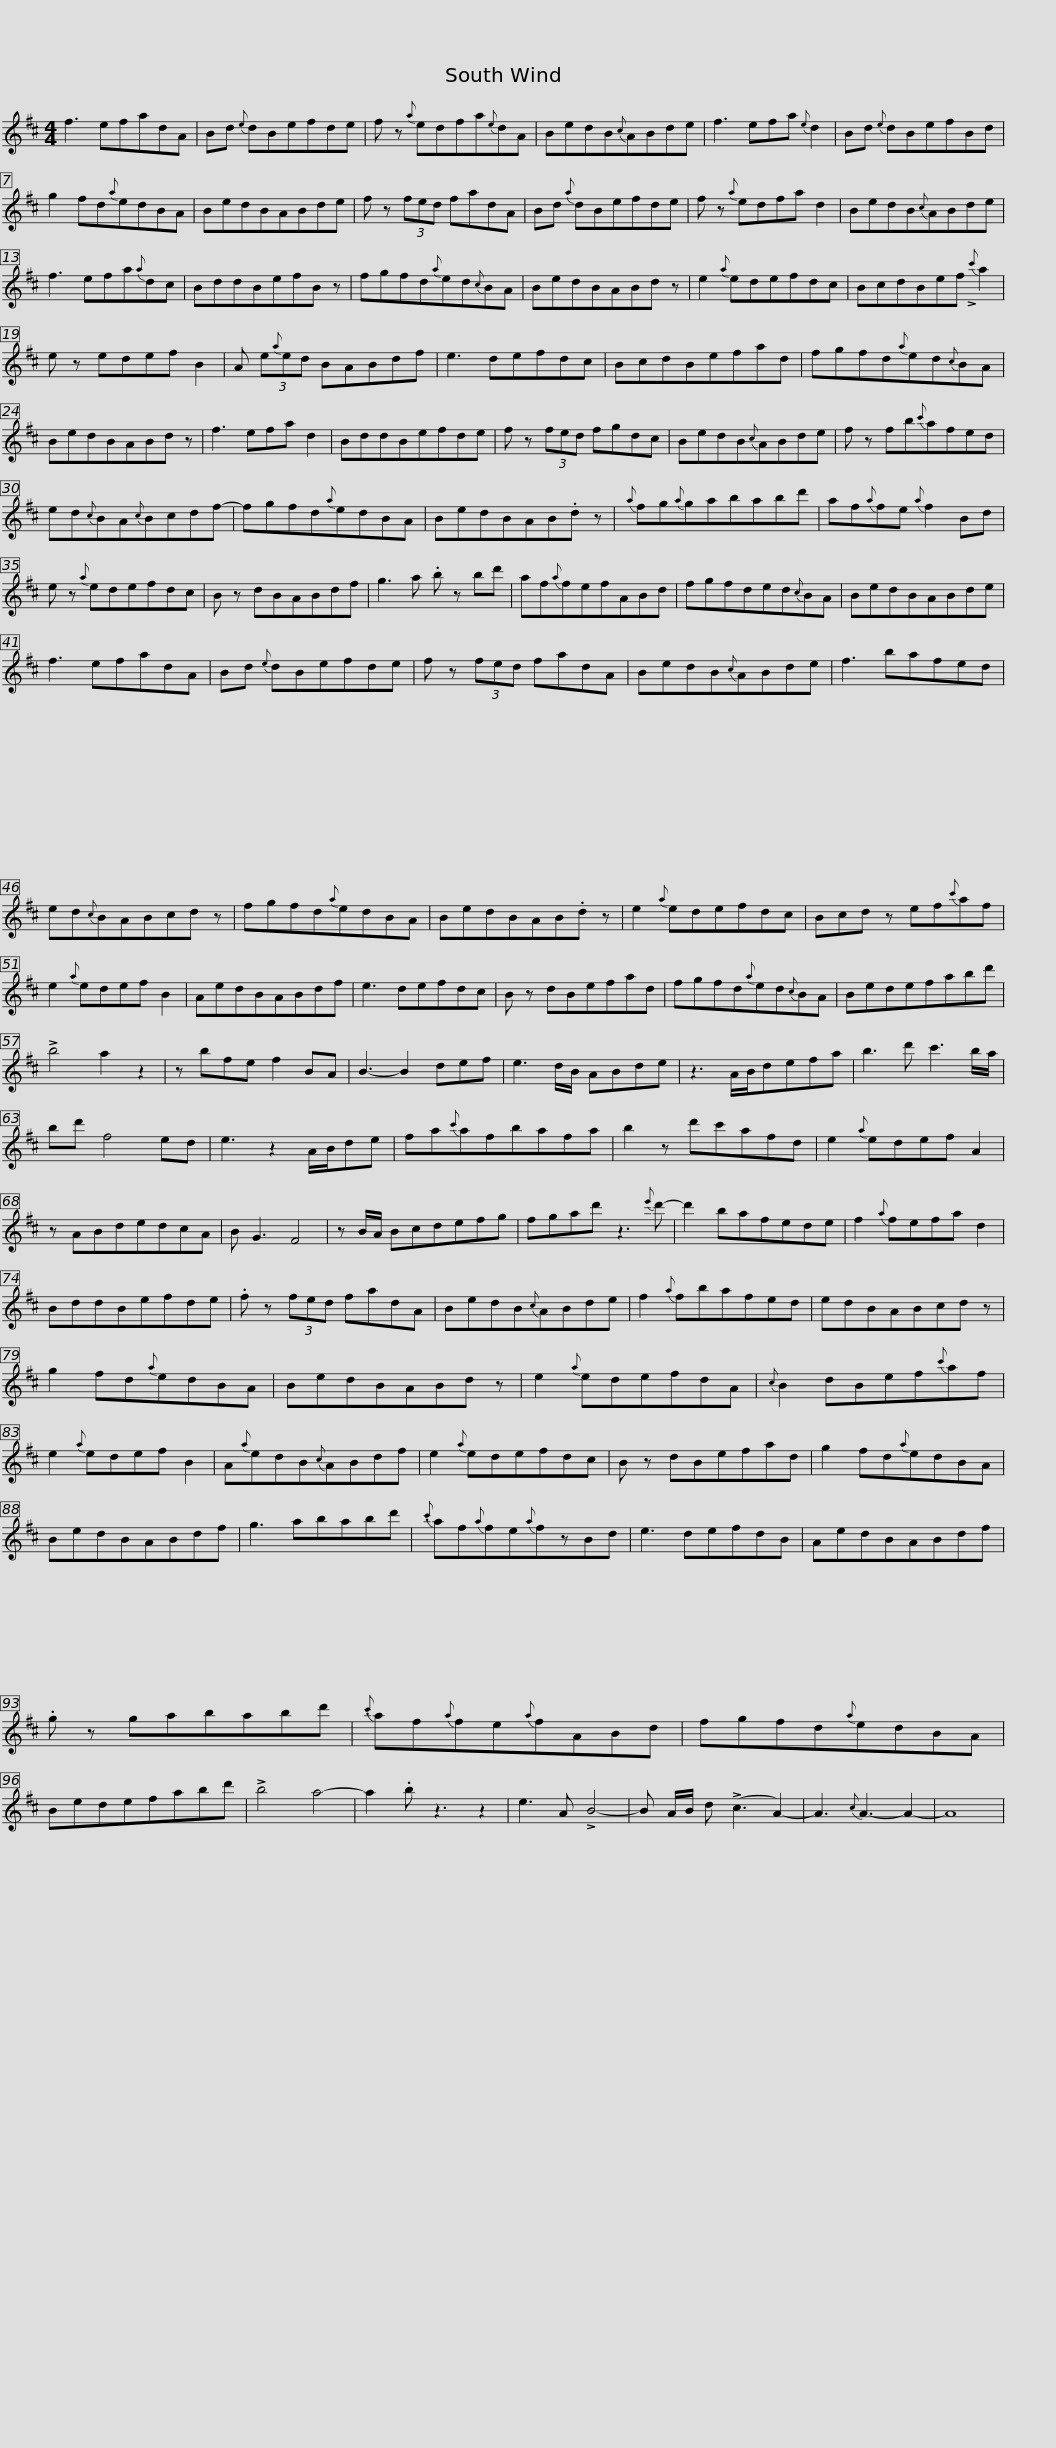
X:1
L:1/8
M:4/4
I:linebreak $
K:D
V:1 treble
V:1
 f3 efadA | Bd{e} dBefde | f z{a} edfa{e}dA | BedB{c}ABde | f3 efa{e} d2 |$ %5
 Bd{e} dBefBd | g2 fd{a}edBA | BedBABde | f z (3fed fadA | Bd{a} dBefde |$ %10
 f z{a} edfa d2 | BedB{c}ABde | f3 efa{a}dc | BddBefB z | fgfd{a}ed{c}BA |$ %15
 BedBABd z | e2{a} edefdc | BcdBef{!>!c'} a2 | e z edef B2 | A (3e{a}ed BABdf |$ %20
 e3 defdc | BcdBefad | fgfd{a}ed{c}BA | BedBABd z | f3 efa d2 |$ %25
 BddBefde | f z (3fed fgdc | BedB{c}ABde | f z fb{c'}afed | ed{c}BA{c}Bcdf- |$ %30
 fgfd{a}edBA | BedBAB.d z |{a} fg{a}gababd' | af{a}fe{a} f2 Bd |$ e z{a} edefdc | %35
 B z dBABdf | g3 a .b z bd' | af{a}fefABd | fgfded{c}BA |$ BedBABde | %40
 f3 efadA | Bd{e} dBefde | f z (3fed fadA | BedB{c}ABde |$ f3 bafed | %45
 ed{c}BABcd z | fgfd{a}edBA | BedBAB.d z | e2{a} edefdc |$ Bcd z ef{c'}af | %50
 e2{a} edef B2 | AedBABdf | e3 defdc | B z dBefad |$ fgfd{a}ed{c}BA | %55
 Bedefabd' | !>!b4 a2 z2 | z bfe f2 BA | B3- B2 def | e3 d/B/ ABde |$ %60
 z3 A/B/defa | b3 d' c'3 b/a/ | bd' f4 ed | e3 z2 A/B/de | fa{c'}afbafa | %65
 b2 z d'c'afd |$ e2{a} edef A2 | z ABdedcA | B G3 F4 | z B/A/ Bcdefg | %70
 fgad' z3{e'} d'- | d'2 bafede |$ f2{a} fefa d2 | BddBefde | .f z (3fed fadA | %75
 BedB{c}ABde | f2{a} fbafed |$ edBABcd z | g2 fd{a}edBA | BedBABd z | %80
 e2{a} edefdA |{c} B2 dBef{c'}af |$ e2{a} edef B2 | A{a}edB{c}ABdf | e2{a} edefdc | %85
 B z dBefad | g2 fd{a}edBA |$ BedBABdf | g3 ababd' |{.c'} af{a}fe{a}fzBd | %90
 e3 defdB | AedBABdf |$ .g z gababd' |{.c'} af{a}fe{a}fABd | fgfd{a}edBA | %95
 Bedefabd' | !>!b4 a4- |$ a2 .b z3 z2 | e3 A !>!B4- | B A/B/ d (!>!c3 A2-) | %100
 A3{c} A3- A2- | A8 | %102
